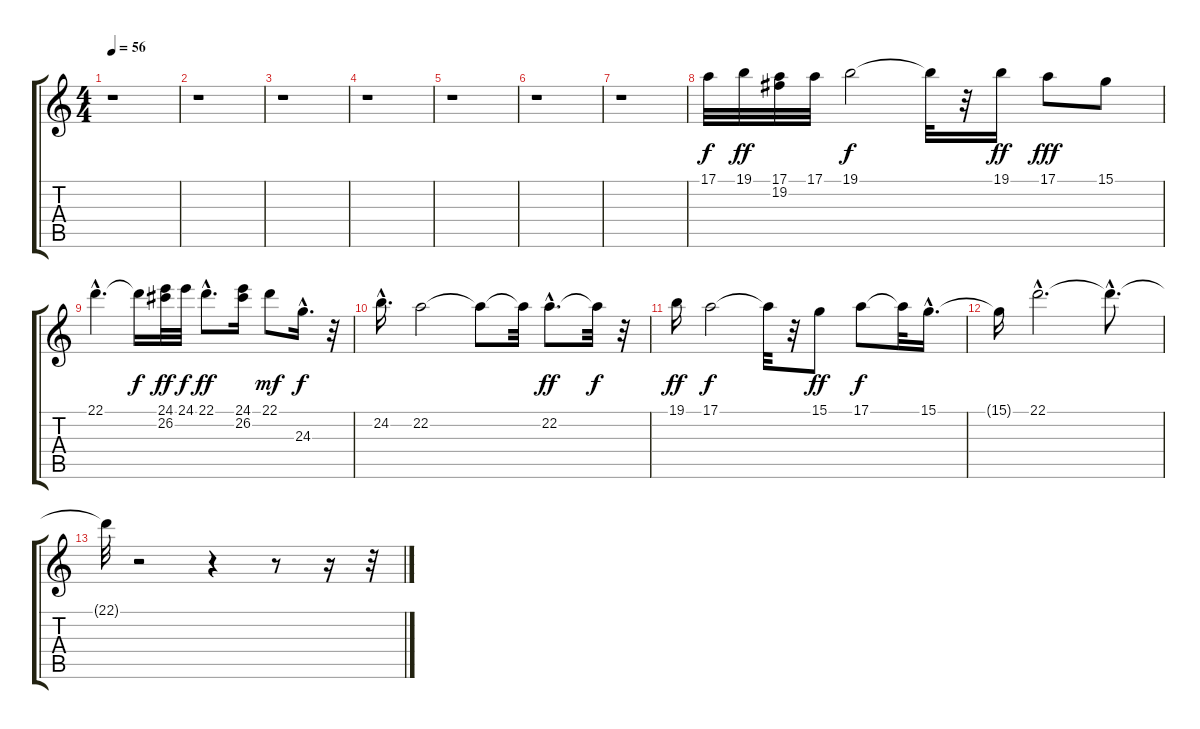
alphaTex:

\track "" {instrument recorder}
\staff {score tabs}
\tuning (E4 B3 G3 D3 A2 E2) {hide}
\ts (4 4)
\tempo 56
\clef g2
\ks c
r.1{dy f} |
r.1 |
r.1 |
r.1 |
r.1 |
r.1 |
r.1 |
17.1.32 19.1.32{dy ff} (17.1 19.2).32 17.1.32 19.1.2{dy f} 19.1{t}.32 r.32 19.1.16{dy ff} 17.1.8{dy fff} 15.1.8 |
22.1{hac}.4{d} 22.1{t}.16{dy f} (24.1 26.2).32{dy ff} 24.1.32{dy f} 22.1{hac}.8{d dy ff} (24.1 26.2).16 22.1.8{dy mf} 24.3{hac}.16{d dy f} r.32 |
24.2{hac}.16{d} 22.2.2 22.2{t}.8 22.2{t}.32 22.2{hac}.8{d dy ff} 22.2{t}.32{dy f} r.32 |
19.1.16{dy ff} 17.1.2{dy f} 17.1{t}.32 r.32 15.1.8{dy ff} 17.1.8{dy f} 17.1{t}.32 15.1{hac}.16{d} |
15.1{t}.16 22.1{hac}.2{d} 22.1{hac t}.8{d} |
22.1{t}.32 r.2 r.4 r.8 r.16 r.32
